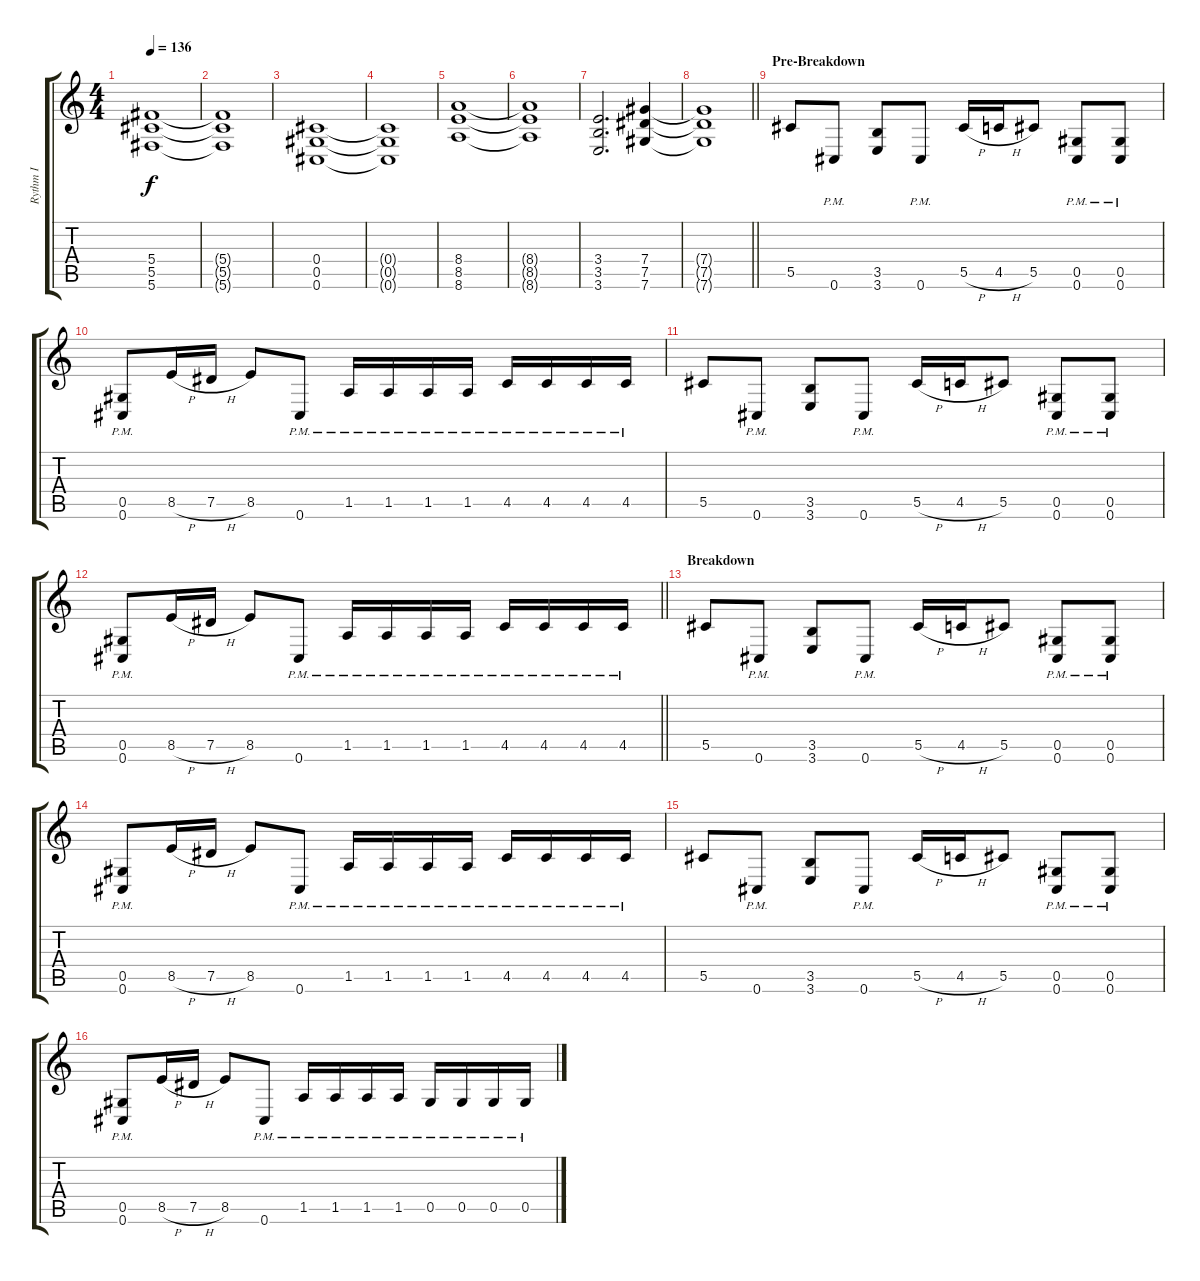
\track ("Rythm I" "Rythm I") {instrument distortionguitar}
\staff {score tabs}
\tuning (Eb4 Bb3 Gb3 Db3 Ab2 Db2) {hide}
\ts (4 4)
\tempo 136
\clef g2
\ks c
(5.4 5.5 5.6).1{dy f} |
(5.4{t} 5.5{t} 5.6{t}).1 |
(0.4 0.5 0.6).1 |
(0.4{t} 0.5{t} 0.6{t}).1 |
(8.4 8.5 8.6).1 |
(8.4{t} 8.5{t} 8.6{t}).1 |
(3.4 3.5 3.6).2{d} (7.4 7.5 7.6).4 |
\barLineRight lightlight
(7.4{t} 7.5{t} 7.6{t}).1 |
\section ("" "Pre-Breakdown")
5.5.8 0.6{pm}.8 (3.5 3.6).8 0.6{pm}.8 5.5{h}.16 4.5{h}.16 5.5.8 (0.5{pm} 0.6{pm}).8 (0.5{pm} 0.6{pm}).8 |
(0.5{pm} 0.6{pm}).8 8.5{h}.16 7.5{h}.16 8.5.8 0.6{pm}.8 1.5{pm}.16 1.5{pm}.16 1.5{pm}.16 1.5{pm}.16 4.5{pm}.16 4.5{pm}.16 4.5{pm}.16 4.5{pm}.16 |
5.5.8 0.6{pm}.8 (3.5 3.6).8 0.6{pm}.8 5.5{h}.16 4.5{h}.16 5.5.8 (0.5{pm} 0.6{pm}).8 (0.5{pm} 0.6{pm}).8 |
\barLineRight lightlight
(0.5{pm} 0.6{pm}).8 8.5{h}.16 7.5{h}.16 8.5.8 0.6{pm}.8 1.5{pm}.16 1.5{pm}.16 1.5{pm}.16 1.5{pm}.16 4.5{pm}.16 4.5{pm}.16 4.5{pm}.16 4.5{pm}.16 |
\section ("" "Breakdown")
5.5.8 0.6{pm}.8 (3.5 3.6).8 0.6{pm}.8 5.5{h}.16 4.5{h}.16 5.5.8 (0.5{pm} 0.6{pm}).8 (0.5{pm} 0.6{pm}).8 |
(0.5{pm} 0.6{pm}).8 8.5{h}.16 7.5{h}.16 8.5.8 0.6{pm}.8 1.5{pm}.16 1.5{pm}.16 1.5{pm}.16 1.5{pm}.16 4.5{pm}.16 4.5{pm}.16 4.5{pm}.16 4.5{pm}.16 |
5.5.8 0.6{pm}.8 (3.5 3.6).8 0.6{pm}.8 5.5{h}.16 4.5{h}.16 5.5.8 (0.5{pm} 0.6{pm}).8 (0.5{pm} 0.6{pm}).8 |
(0.5{pm} 0.6{pm}).8 8.5{h}.16 7.5{h}.16 8.5.8 0.6{pm}.8 1.5{pm}.16 1.5{pm}.16 1.5{pm}.16 1.5{pm}.16 0.5{pm}.16 0.5{pm}.16 0.5{pm}.16 0.5{pm}.16
